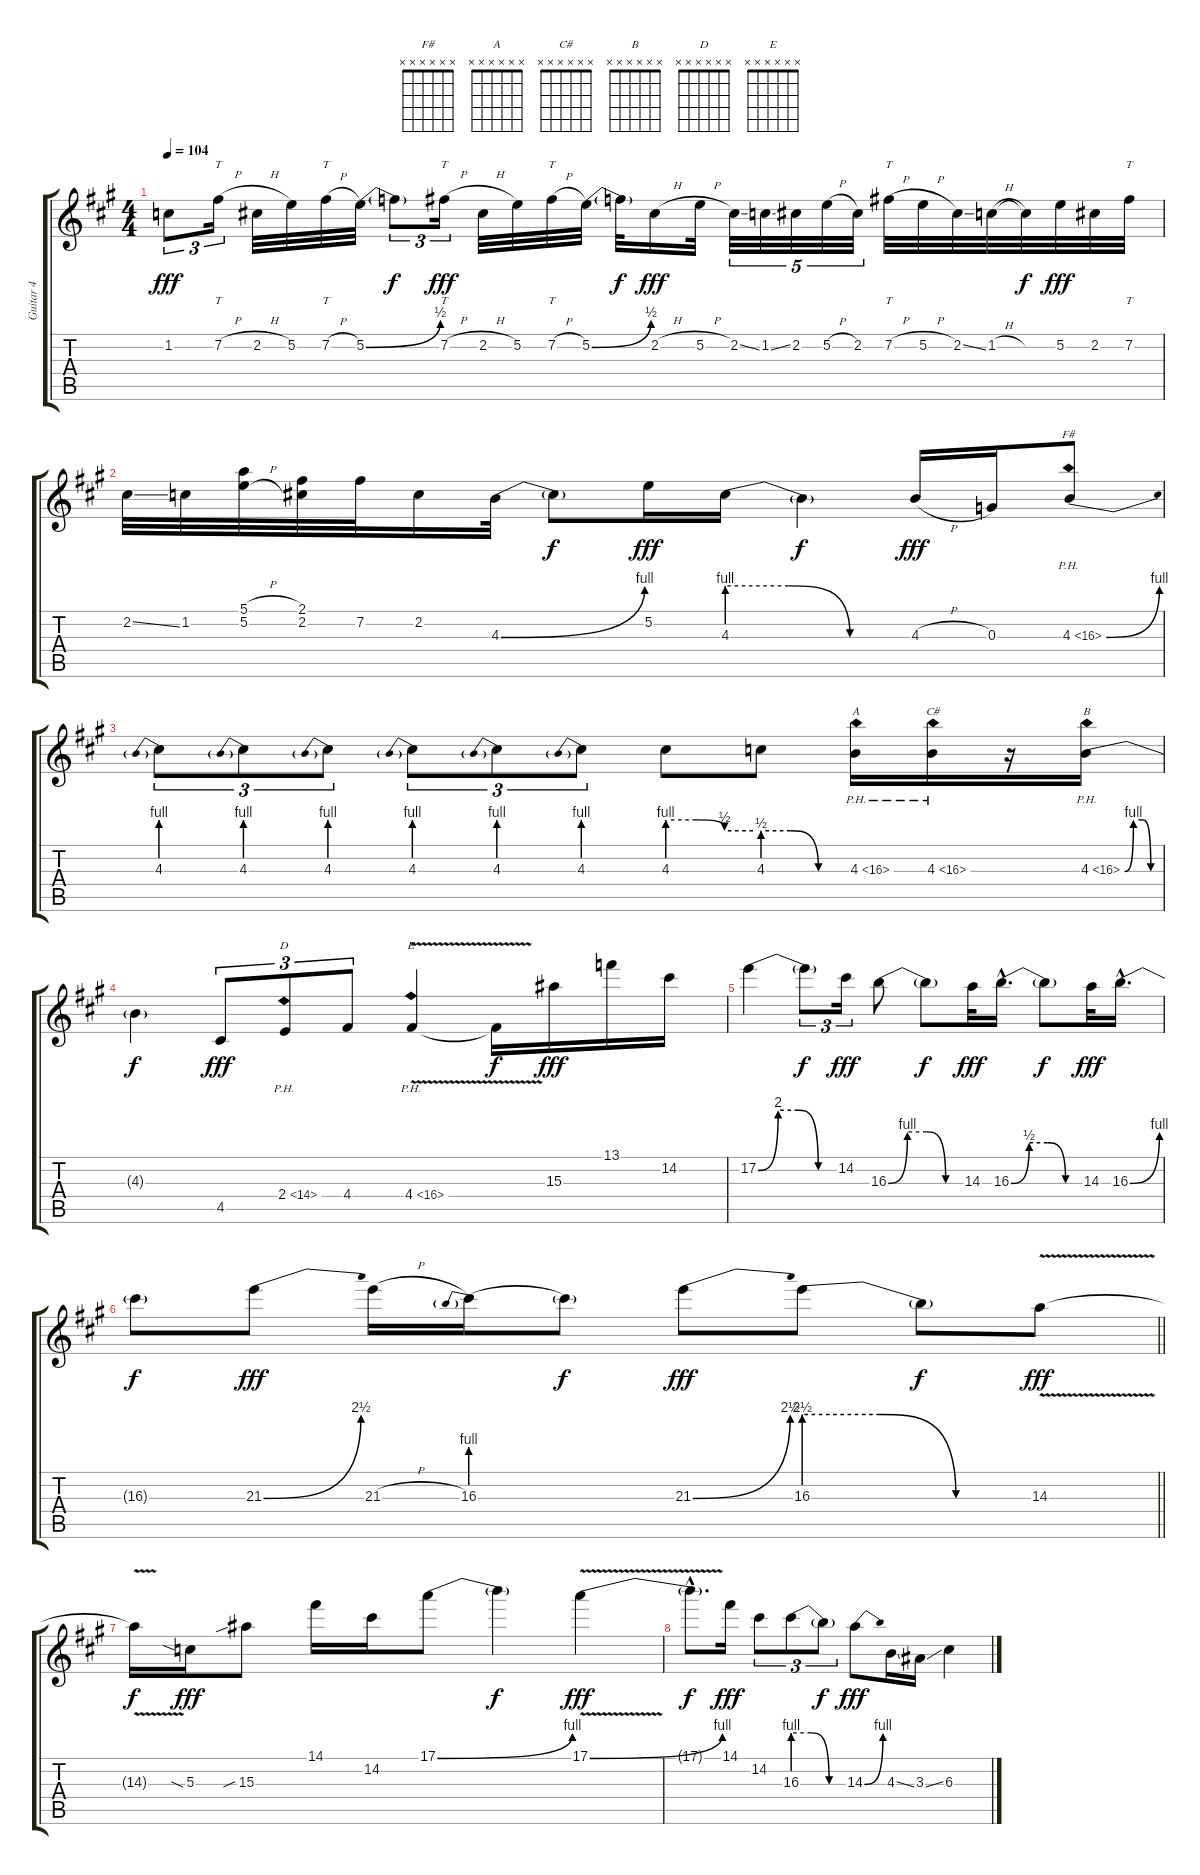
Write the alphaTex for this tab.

\track ("Guitar 4" "Guitar 4") {instrument distortionguitar}
\staff {score tabs}
\tuning (E4 B3 G3 D3 A2 E2) {hide}
\chord ("F#" x x x x x x)
\chord ("A" x x x x x x)
\chord ("C#" x x x x x x)
\chord ("B" x x x x x x)
\chord ("D" x x x x x x)
\chord ("E" x x x x x x)
\ts (4 4)
\tempo 104
\clef g2
\ks a
1.2.8{tu (3 2) dy fff volume 16} 7.2{h}.16{tt tu (3 2)} 2.2{h}.32 5.2.32 7.2{h}.32{tt} 5.2{be (bend 0 0 60 2)}.32 5.2{t}.8{tu (3 2) dy f} 7.2{h}.16{tt tu (3 2) dy fff} 2.2{h}.32 5.2.32 7.2{h}.32{tt} 5.2{be (bend 0 0 60 2)}.32 5.2{t}.32{dy f} 2.2{h}.16{dy fff} 5.2{h}.32 2.2{ss}.32{tu (5 4)} 1.2{ss}.32{tu (5 4)} 2.2.32{tu (5 4)} 5.2{h}.32{tu (5 4)} 2.2.32{tu (5 4)} 7.2{h}.32{tt} 5.2{h}.32 2.2{ss}.32 1.2{h}.32 1.2{t}.32{dy f} 5.2.32{dy fff} 2.2.32 7.2.32{tt} |
2.2{ss}.32 1.2.32 (5.1{h} 5.2{h}).32 (2.1 2.2).32 7.2.32 2.2.16 4.3{be (bend 0 0 60 4)}.32 4.3{t}.8{dy f} 5.2.16{dy fff} 4.3{be (custom 0 4 20 4 40 0 60 0)}.16 4.3{t}.4{dy f} 4.3{h}.16{dy fff} 0.3.16 4.3{be (bend 0 0 60 4) ph 12}.8{ch "F#" volume 0} |
4.3{be (prebend 0 4 60 4)}.8{tu (3 2) volume 16} 4.3{be (prebend 0 4 60 4)}.8{tu (3 2)} 4.3{be (prebend 0 4 60 4)}.8{tu (3 2)} 4.3{be (prebend 0 4 60 4)}.8{tu (3 2)} 4.3{be (prebend 0 4 60 4)}.8{tu (3 2)} 4.3{be (prebend 0 4 60 4)}.8{tu (3 2)} 4.3{be (custom 0 4 20 4 40 2 60 2)}.8 4.3{be (custom 0 2 20 2 40 0 60 0)}.8 4.3{ph 12}.16{ch "A" volume 0} 4.3{ph 12}.16{ch "C#"} r.16 4.3{be (custom 0 0 15 4 30 4 45 0 60 0) ph 12}.16{ch "B"} |
4.3{t}.4{dy f} 4.5.8{tu (3 2) dy fff volume 16} 2.4{ph 12}.8{tu (3 2) ch "D" volume 0} 4.4.8{tu (3 2) volume 16} 4.4{ph 12 v}.4{ch "E" volume 0} 4.4{t}.16{dy f} 15.3.16{dy fff volume 16} 13.1.16 14.2.16 |
17.2{be (custom 0 0 15 8 30 8 45 0 60 0)}.4 17.2{t}.8{tu (3 2) dy f} 14.2.16{tu (3 2) dy fff} 16.3{be (custom 0 0 15 4 30 4 45 0 60 0)}.8 16.3{t}.8{dy f} 14.3.32{dy fff} 16.3{be (custom 0 0 15 2 30 2 45 0 60 0) hac}.16{d} 16.3{t}.8{dy f} 14.3.32{dy fff} 16.3{be (bend 0 0 60 4) hac}.16{d} |
\barLineRight lightlight
16.3{t}.8{dy f} 21.3{be (bend 0 0 60 10)}.8{dy fff} 21.3{h}.16 16.3{be (prebend 0 4 60 4)}.16 16.3{t}.8{dy f} 21.3{be (bend 0 0 60 10)}.8{dy fff} 16.3{be (custom 0 10 20 10 40 0 60 0)}.8 16.3{t}.8{dy f} 14.3{v}.8{dy fff} |
14.3{t}.16{dy f} 5.3{sia}.16{dy fff} 15.3{sib}.8 14.1.16 14.2.16 17.1{be (bend 0 0 60 4)}.8 17.1{t}.4{dy f} 17.1{be (bend 0 0 60 4) v}.4{dy fff} |
17.1{hac t}.8{d dy f} 14.1.16{dy fff} 14.2.8{tu (3 2)} 16.3{be (custom 0 4 20 4 40 0 60 0)}.8{tu (3 2)} 16.3{t}.8{tu (3 2) dy f} 14.3{be (bend 0 0 60 4)}.8{dy fff} 4.3{ss}.16 3.3{ss}.16 6.3{ss}.4
